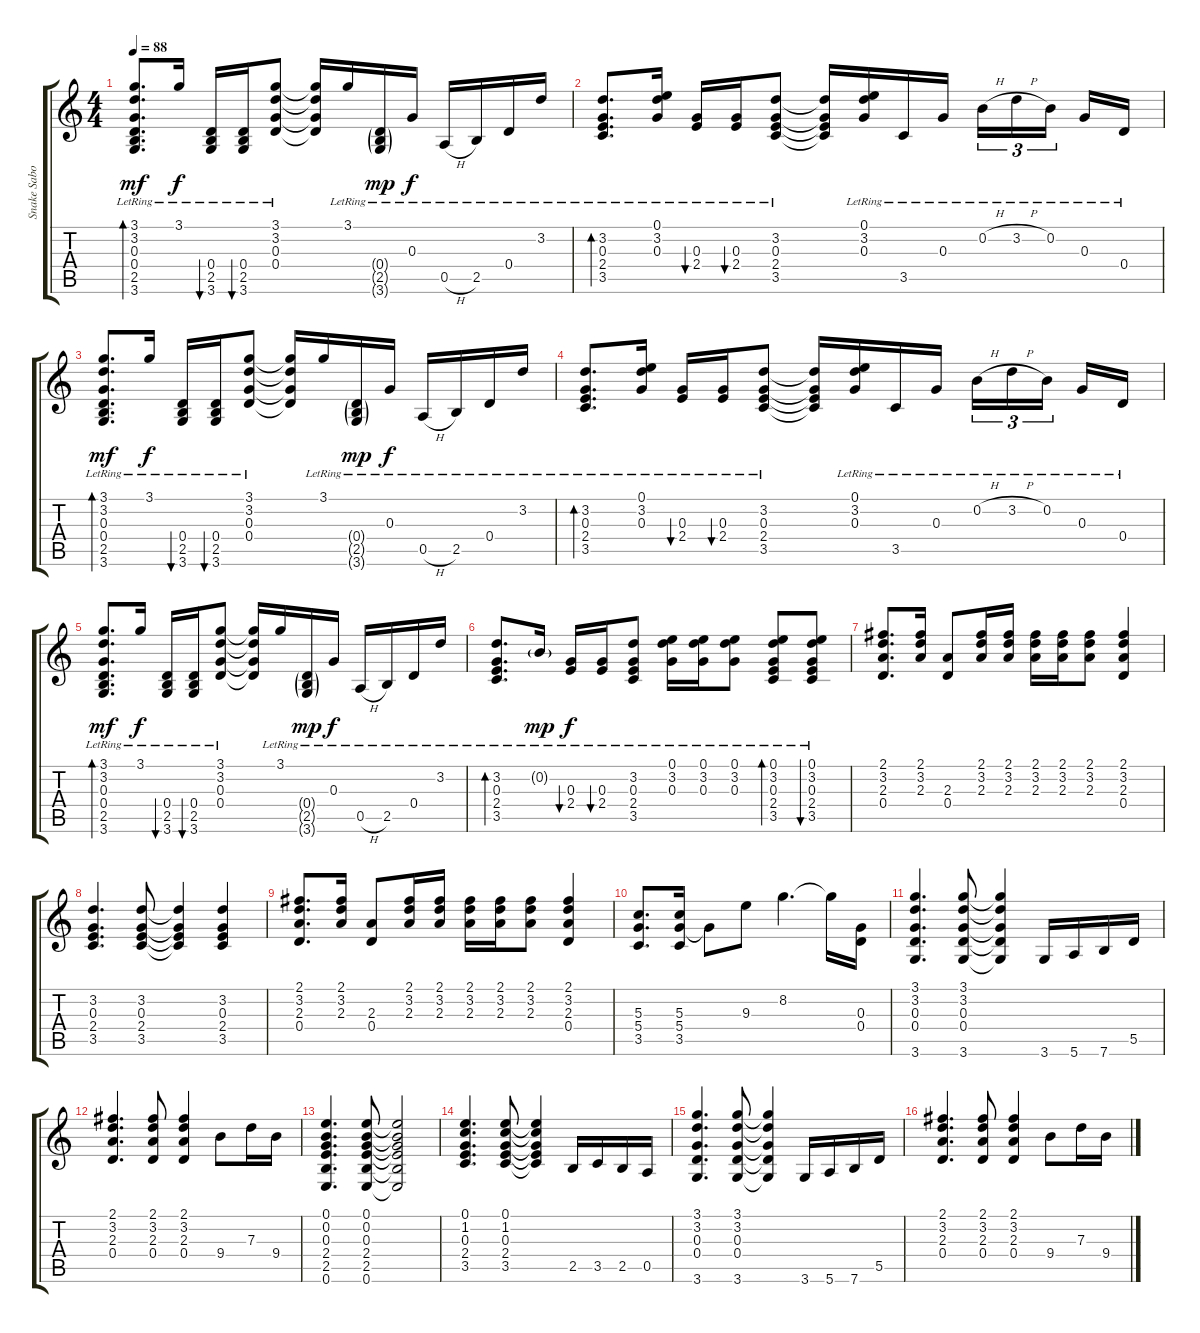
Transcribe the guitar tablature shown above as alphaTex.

\track ("Snake Sabo - Guitar" "Snake Sabo") {instrument acousticguitarsteel}
\staff {score tabs}
\tuning (E4 B3 G3 D3 A2 E2) {hide}
\ts (4 4)
\tempo 88
\clef g2
\ks c
(3.1{lr} 3.2{lr} 0.3{lr} 0.4{lr} 2.5{lr} 3.6{lr}).8{d bd 60 dy mf} 3.1{lr}.16{dy f} (0.4{lr} 2.5{lr} 3.6{lr}).16{bu 60} (0.4{lr} 2.5{lr} 3.6{lr}).16{bu 60} (3.1{lr} 3.2{lr} 0.3{lr} 0.4{lr}).8 (3.1{t} 3.2{t} 0.3{t} 0.4{t}).16 3.1{lr}.16 (0.4{g lr} 2.5{g lr} 3.6{g lr}).16{dy mp} 0.3{lr}.16{dy f} 0.5{h lr}.16 2.5{lr}.16 0.4{lr}.16 3.2{lr}.16 |
(3.2{lr} 0.3{lr} 2.4{lr} 3.5{lr}).8{d bd 60} (0.1{lr} 3.2{lr} 0.3{lr}).16 (0.3{lr} 2.4{lr}).16{bu 60} (0.3{lr} 2.4{lr}).16{bu 60} (3.2{lr} 0.3{lr} 2.4{lr} 3.5{lr}).8 (3.2{t} 0.3{t} 2.4{t} 3.5{t}).16 (0.1{lr} 3.2{lr} 0.3{lr}).16 3.5{lr}.16 0.3{lr}.16 0.2{h lr}.16{tu (3 2)} 3.2{h lr}.16{tu (3 2)} 0.2{lr}.16{tu (3 2) beam splitsecondary} 0.3{lr}.16 0.4{lr}.16 |
(3.1{lr} 3.2{lr} 0.3{lr} 0.4{lr} 2.5{lr} 3.6{lr}).8{d bd 60 dy mf} 3.1{lr}.16{dy f} (0.4{lr} 2.5{lr} 3.6{lr}).16{bu 60} (0.4{lr} 2.5{lr} 3.6{lr}).16{bu 60} (3.1{lr} 3.2{lr} 0.3{lr} 0.4{lr}).8 (3.1{t} 3.2{t} 0.3{t} 0.4{t}).16 3.1{lr}.16 (0.4{g lr} 2.5{g lr} 3.6{g lr}).16{dy mp} 0.3{lr}.16{dy f} 0.5{h lr}.16 2.5{lr}.16 0.4{lr}.16 3.2{lr}.16 |
(3.2{lr} 0.3{lr} 2.4{lr} 3.5{lr}).8{d bd 60} (0.1{lr} 3.2{lr} 0.3{lr}).16 (0.3{lr} 2.4{lr}).16{bu 60} (0.3{lr} 2.4{lr}).16{bu 60} (3.2{lr} 0.3{lr} 2.4{lr} 3.5{lr}).8 (3.2{t} 0.3{t} 2.4{t} 3.5{t}).16 (0.1{lr} 3.2{lr} 0.3{lr}).16 3.5{lr}.16 0.3{lr}.16 0.2{h lr}.16{tu (3 2)} 3.2{h lr}.16{tu (3 2)} 0.2{lr}.16{tu (3 2) beam splitsecondary} 0.3{lr}.16 0.4{lr}.16 |
(3.1{lr} 3.2{lr} 0.3{lr} 0.4{lr} 2.5{lr} 3.6{lr}).8{d bd 60 dy mf} 3.1{lr}.16{dy f} (0.4{lr} 2.5{lr} 3.6{lr}).16{bu 60} (0.4{lr} 2.5{lr} 3.6{lr}).16{bu 60} (3.1{lr} 3.2{lr} 0.3{lr} 0.4{lr}).8 (3.1{t} 3.2{t} 0.3{t} 0.4{t}).16 3.1{lr}.16 (0.4{g lr} 2.5{g lr} 3.6{g lr}).16{dy mp} 0.3{lr}.16{dy f} 0.5{h lr}.16 2.5{lr}.16 0.4{lr}.16 3.2{lr}.16 |
(3.2{lr} 0.3{lr} 2.4{lr} 3.5{lr}).8{d bd 60} 0.2{g lr}.16{dy mp} (0.3{lr} 2.4{lr}).16{bu 60 dy f} (0.3{lr} 2.4{lr}).16{bu 60} (3.2{lr} 0.3{lr} 2.4{lr} 3.5{lr}).8 (0.1{lr} 3.2{lr} 0.3{lr}).16 (0.1{lr} 3.2{lr} 0.3{lr}).16 (0.1{lr} 3.2{lr} 0.3{lr}).8 (0.1{lr} 3.2{lr} 0.3{lr} 2.4{lr} 3.5{lr}).8{bd 120} (0.1{lr} 3.2{lr} 0.3{lr} 2.4{lr} 3.5{lr}).8{bu 120} |
(2.1 3.2 2.3 0.4).8{d} (2.1 3.2 2.3).16 (2.3 0.4).8 (2.1 3.2 2.3).16 (2.1 3.2 2.3).16 (2.1 3.2 2.3).16 (2.1 3.2 2.3).16 (2.1 3.2 2.3).8 (2.1 3.2 2.3 0.4).4 |
(3.2 0.3 2.4 3.5).4{d} (3.2 0.3 2.4 3.5).8 (3.2{t} 0.3{t} 2.4{t} 3.5{t}).4 (3.2 0.3 2.4 3.5).4 |
(2.1 3.2 2.3 0.4).8{d} (2.1 3.2 2.3).16 (2.3 0.4).8 (2.1 3.2 2.3).16 (2.1 3.2 2.3).16 (2.1 3.2 2.3).16 (2.1 3.2 2.3).16 (2.1 3.2 2.3).8 (2.1 3.2 2.3 0.4).4 |
(5.3 5.4 3.5).8{d} (5.3 5.4 3.5).16 5.4{t}.8 9.3.8 8.2.4{d} 8.2{t}.16 (0.3 0.4).16 |
(3.1 3.2 0.3 0.4 3.6).4{d} (3.1 3.2 0.3 0.4 3.6).8 (3.1{t} 3.2{t} 0.3{t} 0.4{t} 3.6{t}).4 3.6.16 5.6.16 7.6.16 5.5.16 |
(2.1 3.2 2.3 0.4).4{d} (2.1 3.2 2.3 0.4).8 (2.1 3.2 2.3 0.4).4 9.4.8 7.3.16 9.4.16 |
(0.1 0.2 0.3 2.4 2.5 0.6).4{d} (0.1 0.2 0.3 2.4 2.5 0.6).8 (0.1{t} 0.2{t} 0.3{t} 2.4{t} 2.5{t} 0.6{t}).2 |
(0.1 1.2 0.3 2.4 3.5).4{d} (0.1 1.2 0.3 2.4 3.5).8 (0.1{t} 1.2{t} 0.3{t} 2.4{t} 3.5{t}).4 2.5.16 3.5.16 2.5.16 0.5.16 |
(3.1 3.2 0.3 0.4 3.6).4{d} (3.1 3.2 0.3 0.4 3.6).8 (3.1{t} 3.2{t} 0.3{t} 0.4{t} 3.6{t}).4 3.6.16 5.6.16 7.6.16 5.5.16 |
(2.1 3.2 2.3 0.4).4{d} (2.1 3.2 2.3 0.4).8 (2.1 3.2 2.3 0.4).4 9.4.8 7.3.16 9.4.16
